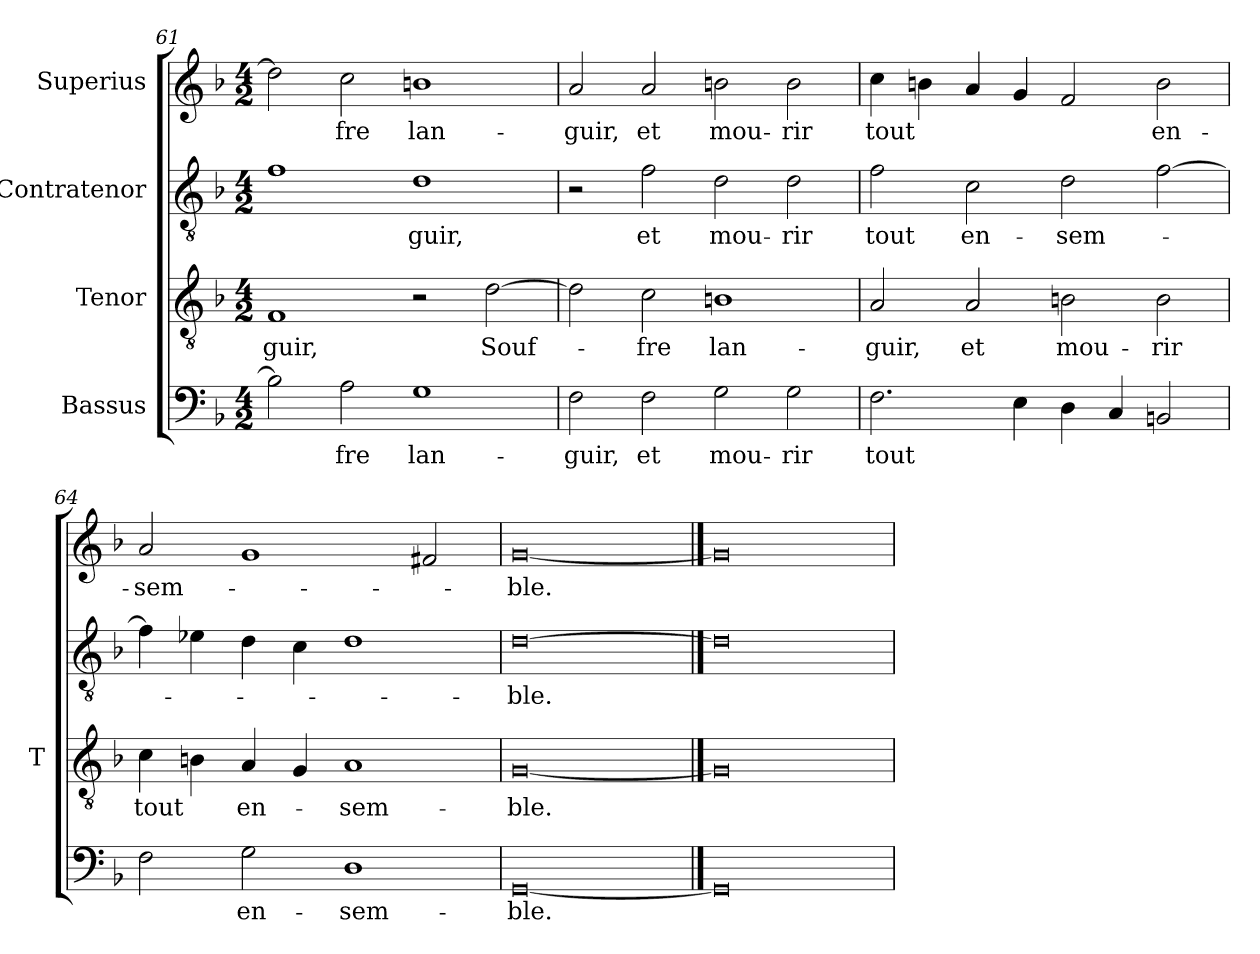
**kern	**text	**kern	**text	**kern	**text	**kern	**text
*part4	*part4	*part3	*part3	*part2	*part2	*part1	*part1
*staff4	*staff4	*staff3	*staff3	*staff2	*staff2	*staff1	*staff1
*I"Bassus	*	*I"Tenor	*	*I"Contratenor	*	*I"Superius	*
*	*	*I'T	*	*	*	*	*
*clefF4	*	*clefGv2	*	*clefGv2	*	*clefG2	*
*k[b-]	*	*k[b-]	*	*k[b-]	*	*k[b-]	*
*M4/2	*	*M4/2	*	*M4/2	*	*M4/2	*
=61	=61	=61	=61	=61	=61	=61	=61
2Bn]	.	1F	-guir,	1f	.	2dd]	.
2A	-fre	.	.	.	.	2cc	-fre
1G	lan-	2r	.	1d	-guir,	1b	lan-
.	.	[2d	Souf-	.	.	.	.
=62	=62	=62	=62	=62	=62	=62	=62
2F	-guir,	2d]	.	2r	.	2a	-guir,
2F	-et	2c	-fre	2f	-et	2a	-et
2G	mou-	1Bn	lan-	2d	mou-	2b	mou-
2G	-rir	.	.	2d	-rir	2b	-rir
=63	=63	=63	=63	=63	=63	=63	=63
2.F	-tout	2A	-guir,	2f	-tout	4cc	-tout
.	.	.	.	.	.	4b	.
.	.	2A	-et	2c	en-	4a	.
4E	.	.	.	.	.	4g	.
4D	.	2Bn	mou-	2d	sem-	2f	.
4C	.	.	.	.	.	.	.
2BBn	.	2B	-rir	[2f	.	2b	en-
=64	=64	=64	=64	=64	=64	=64	=64
2F	.	4c	-tout	4f]	.	2a	sem-
.	.	4Bn	.	4e-X	.	.	.
2G	en-	4A	en-	4d	.	1g	.
.	.	4G	.	4c	.	.	.
1D	sem-	1A	sem-	1d	.	.	.
.	.	.	.	.	.	2f#X	.
=65	=65	=65	=65	=65	=65	=65	=65
[0GG	-ble.	[0G	-ble.	[0d	-ble.	[0g	-ble.
==66	==66	==66	==66	==66	==66	==66	==66
0GG]	.	0G]	.	0d]	.	0g]	.
=	=	=	=	=	=	=	=
*-	*-	*-	*-	*-	*-	*-	*-
